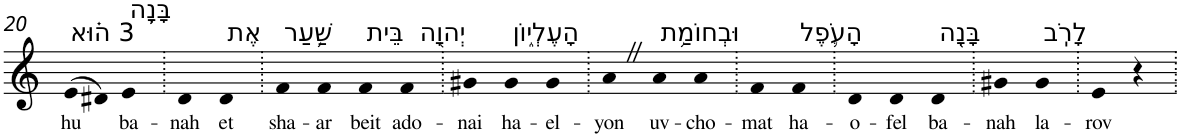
**kern	**text
*part1	*part1
*staff1	*staff1
*I"Piano	*
*I'Pno	*
!!LO:PB:g=z
*clefG2	*
*k[]	*
=20	=20
!LO:TX:a:t=3 ה֗וּא	!
!	!LO:LY:b
(>8e	hu
8d#X)	.
!LO:TX:a:t=בָּנָ֛ה	!
!	!LO:LY:b
4e	ba-
=21.	=21.
!	!LO:LY:b
4d	-nah
!LO:TX:a:t=אֶת	!
!	!LO:LY:b
4d	et
=22.	=22.
!LO:TX:a:t=שַׁ֥עַר	!
!	!LO:LY:b
4f	sha-
!	!LO:LY:b
4f	-ar
!LO:TX:a:t=בֵּית	!
!	!LO:LY:b
4f	beit
!LO:TX:a:t=יְהוָ֖ה	!
!	!LO:LY:b
4f	ado-
=23.	=23.
!	!LO:LY:b
4g#X	-nai
!LO:TX:a:t=הָעֶלְי֑וֹן	!
!	!LO:LY:b
4g#	ha-
!	!LO:LY:b
4g#	-el-
=24.	=24.
!	!LO:LY:b
4aZ	-yon
!LO:TX:a:t=וּבְחוֹמַ֥ת	!
!	!LO:LY:b
4a	uv-
!	!LO:LY:b
4a	-cho-
=25.	=25.
!	!LO:LY:b
4f	-mat
!LO:TX:a:t=הָעֹ֛פֶל	!
!	!LO:LY:b
4f	ha-
=26.	=26.
!	!LO:LY:b
4d	-o-
!	!LO:LY:b
4d	-fel
!LO:TX:a:t=בָּנָ֖ה	!
!	!LO:LY:b
4d	ba-
=27.	=27.
!	!LO:LY:b
4g#X	-nah
!LO:TX:a:t=לָרֹֽב	!
!	!LO:LY:b
4g#	la-
=28.	=28.
!	!LO:LY:b
4e	-rov
4r	.
=.	=.
*-	*-
